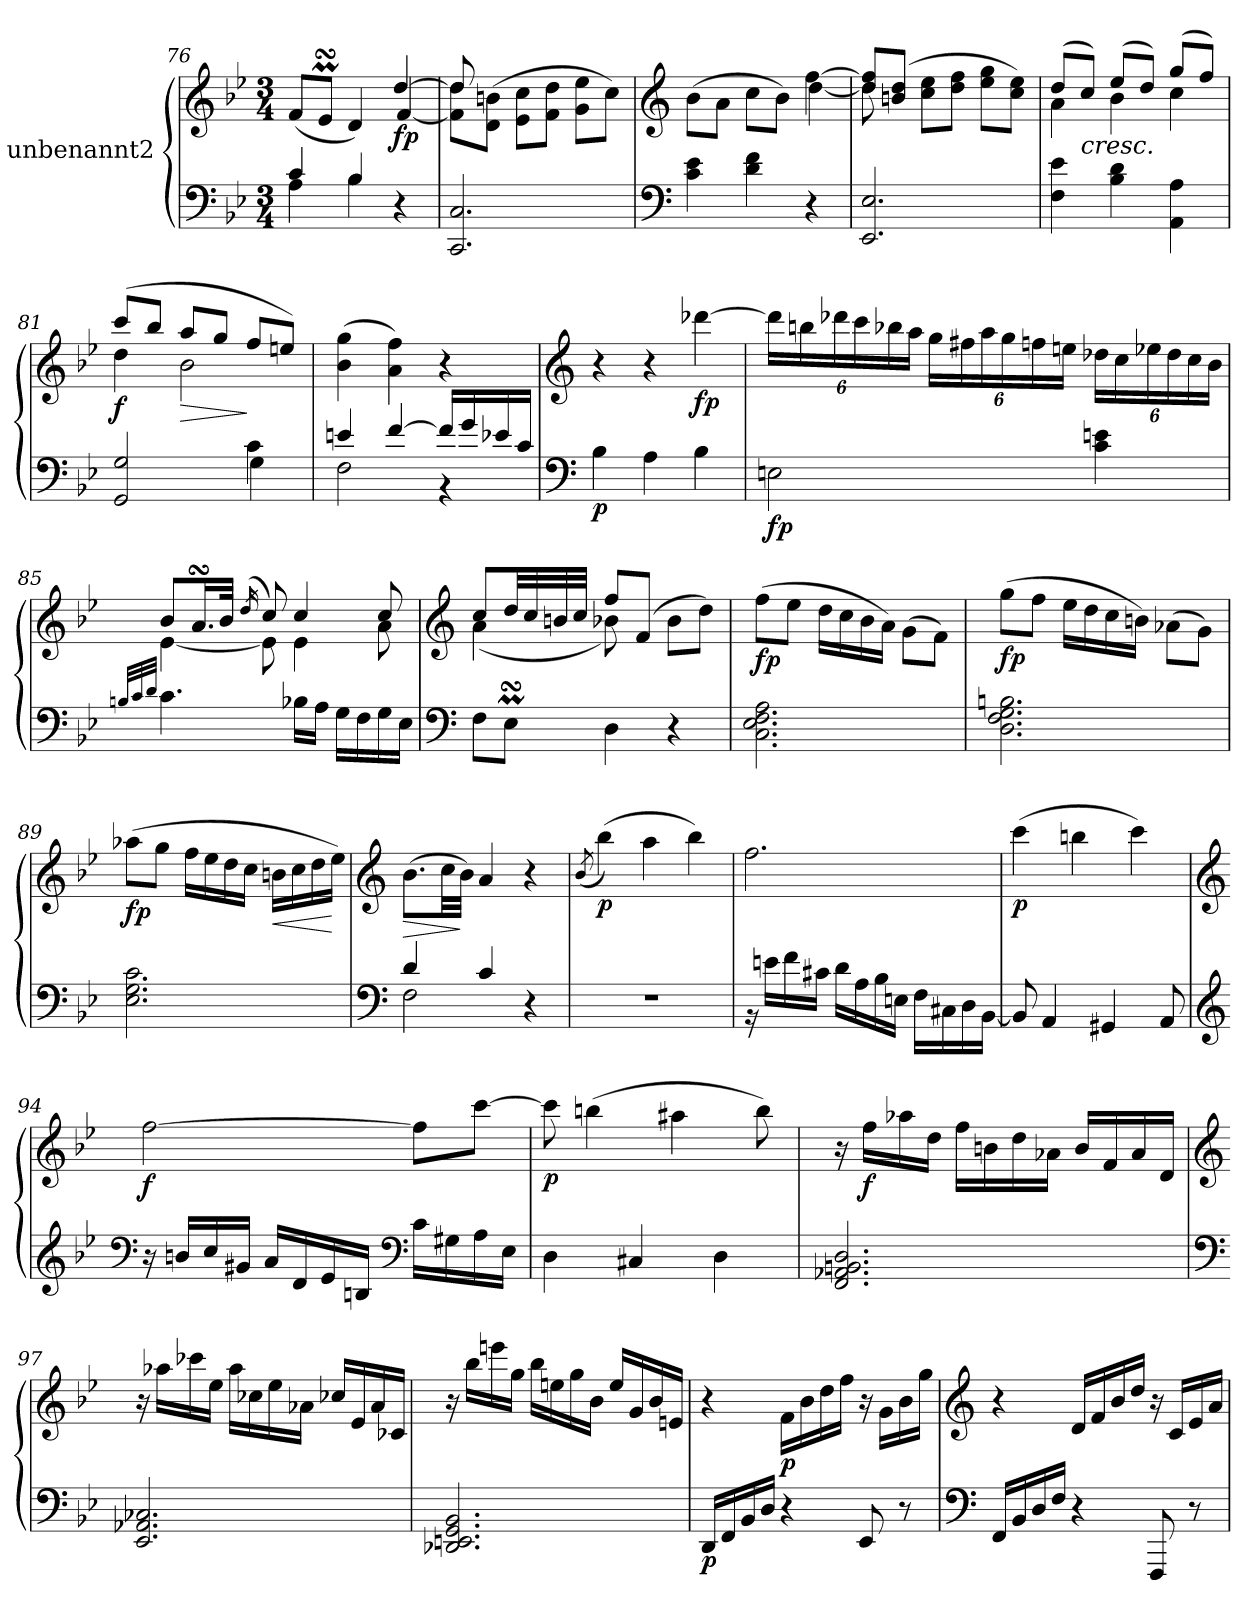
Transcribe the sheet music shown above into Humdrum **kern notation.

**kern	**kern	**dynam
*part1	*part1	*part1
*staff2	*staff1	*staff1/2
*I"unbenannt2	*	*
*clefF4	*clefG2	*
*k[b-e-]	*k[b-e-]	*
*M3/4	*M3/4	*
=76	=76	=76
*^	*^	*
4c/	4A\	(8f/L	2ryy	.
.	.	8e-MsSSs/J	.	.
4B-/	4B-\	4d/)	.	.
!	!	!	!	!LO:DY:b
4r	4ryy	[4dd/	[4f/	fp
*v	*v	*	*	*
=77	=77	=77	=77
2.CC/ 2.C/	8dd/]	8f\] 8dd\L	.
.	8ryy	(8d\ 8bn\J	.
.	4ryy	8e-\ 8cc\L	.
.	.	8f\ 8dd\J	.
.	4ryy	8g\ 8ee-\L	.
.	.	8cc\J)	.
!!LO:LB:g=z	!!
=78	=78	=78	=78
*clefF4	*clefG2	*	*
4c\ 4e-\	(8b-\L	2ryy	.
.	8a\J	.	.
4d\ 4f\	8cc\L	.	.
.	8b-\J)	.	.
4r	[4ff\	[4dd\	.
=79	=79	=79	=79
2.EE-/ 2.E-/	8dd/ 8ff/]L	8dd\]	.
.	(8bn/ 8dd/J	2ryy	.
.	8cc\ 8ee-\L	.	.
.	8dd\ 8ff\J	.	.
.	8ee-\ 8gg\L	.	.
.	8cc\ 8ee-\J)	8ryy	.
=80	=80	=80	=80
4F\ 4e-\	(8dd/L	4a\	.
!	!LO:TX:b:i:t=cresc.	!	!
.	8cc/J)	.	.
4B-\ 4d\	(8ee-/L	4b-\	.
.	8dd/J)	.	.
4AA\ 4A\	(8gg/L	4cc\	.
.	8ff/J)	.	.
=81	=81	=81	=81
*^	*	*	*
!	!	!	!	!LO:DY:b
2GG/ 2G/	2ryy	(8ccc/L	4dd\	f
.	.	8bb-/J	.	.
!	!	!	!	!LO:HP:b
.	.	8aa/L	2b-\	>
.	.	8gg/J	.	.
4c\	4G\	8ff/L	.	]
.	.	8een/J)	.	.
*	*	*v	*v	*
!!LO:LB:g=z
=82	=82	=82	=82
4en/	2F\	(4b-\ 4gg\	.
[4f/	.	4a\ 4ff\)	.
16f/LL]	4r	4r	.
16g/	.	.	.
16e-X/	.	.	.
16c/JJ	.	.	.
*v	*v	*	*
!!LO:LB:g=z
=83	=83	=83
*clefF4	*clefG2	*
!	!	!LO:DY:b=2
4B-\	4r	p
4A\	4r	.
!	!	!LO:DY:b
4B-\	[4ddd-X\	fp
=84	=84	=84
*	*Xbrackettup	*
!	!	!LO:DY:b=2
2En\	24ddd-\LL]	fp
.	24bbn\	.
.	24ddd-X\	.
.	24ccc\	.
.	24bb-X\	.
.	24aa\JJ	.
.	24gg\LL	.
.	24ff#X\	.
.	24aa\	.
.	24gg\	.
.	24ffn\	.
.	24een\JJ	.
4c\ 4en\	24dd-X\LL	.
.	24cc\	.
.	24ee-X\	.
.	24dd-\	.
.	24cc\	.
.	24b-\JJ	.
!!LO:LB:g=z
=85	=85	=85
32qBn/LLL	.	.
32qc/	.	.
32qd/JJJ	.	.
*	*^	*
4.c\	8b-/L	[4e-\	.
.	16.asSsS/L	.	.
.	32b-/JJk	.	.
.	(16qdd/	.	.
.	8cc/)	8e-\]	.
16B-X\LL	4cc/	4e-\	.
16A\JJ	.	.	.
16G\LL	.	.	.
16F\	.	.	.
16G\	8cc/	8a\	.
16E-\JJ	.	.	.
!!LO:PB:g=z	!!
=86	=86	=86	=86
*clefF4	*clefG2	*	*
8F\L	8cc/L	(4a\	.
8E-MsSSs\J	32dd/LL	.	.
.	32cc/	.	.
.	32bn/	.	.
.	32cc/JJJ	.	.
4D\	8ff/L	8b-X\)	.
.	(8f/J	4.ryy	.
4r	8b-\L	.	.
.	8dd\J)	.	.
=87	=87	=87	=87
*^	*	*	*
!	!	!	!	!LO:DY:b
2.ryy	2.C\ 2.E-\ 2.F\ 2.A\	(8ff\L	2ryy	fp
.	.	8ee-\J	.	.
.	.	16dd\LL	.	.
.	.	16cc\	.	.
.	.	16b-\	.	.
.	.	16a\JJ)	.	.
.	.	4ryy	(8g\L	.
.	.	.	8f\J)	.
=88	=88	=88	=88	=88
!	!	!	!	!LO:DY:b
2.ryy	2.D\ 2.F\ 2.G\ 2.Bn\	(8gg\L	2ryy	fp
.	.	8ff\J	.	.
.	.	16ee-\LL	.	.
.	.	16dd\	.	.
.	.	16cc\	.	.
.	.	16bn\JJ)	.	.
.	.	4ryy	(8a-X\L	.
.	.	.	8g\J)	.
!!LO:LB:g=z
=89	=89	=89	=89	=89
!	!	!	!	!LO:DY:b
*	*	*v	*v	*
2.ryy	2.E-\ 2.G\ 2.c\	(8aa-X\L	fp
.	.	8gg\J	.
.	.	16ff\LL	.
.	.	16ee-\	.
.	.	16dd\	.
.	.	16cc\JJ	.
!	!	!	!LO:HP:b
.	.	16bn\LL	<
.	.	16cc\	.
.	.	16dd\	.
.	.	16ee-\JJ)	[
!!LO:LB:g=z
=90	=90	=90	=90
*clefF4	*	*clefG2	*
!	!	!	!LO:HP:b
4d/	2F\	(8.b-\L	>
.	.	32cc\LL	.
.	.	32b-\JJJ)	]
4c/	.	4a/	.
4r	4ryy	4r	.
*v	*v	*	*
=91	=91	=91
.	(8qb-/	.
!	!	!LO:DY:b
2.r	(4bb-\)	p
.	4aa\	.
.	4bb-\)	.
=92	=92	=92
*^	*	*
2.ryy	16r	2.ff\	.
.	16en\LL	.	.
.	16f\	.	.
.	16c#X\JJ	.	.
.	16d\LL	.	.
.	16A\	.	.
.	16B-\	.	.
.	16En\JJ	.	.
.	16F\LL	.	.
.	16C#X\	.	.
.	16D\	.	.
.	[16BB-\JJ	.	.
=93	=93	=93	=93
!	!	!	!LO:DY:b
2.ryy	8BB-/]	(4ccc\	p
.	4AA/	.	.
.	.	4bbn\	.
.	4GG#X/	.	.
.	.	4ccc\)	.
.	8AA/	.	.
*v	*v	*	*
!!LO:LB:g=z
=94	=94	=94
*clefG2	*clefG2	*
*^	*	*
!	!	!	!LO:DY:b
*v	*v	*	*
16r	[2ff\	f
16bn/LL	.	.
16cc/	.	.
16g#X/JJ	.	.
16a/LL	.	.
16d/	.	.
16e-/	.	.
16Bn/JJ	.	.
*clefF4	*	*
16c\LL	8ff\L]	.
16G#X\	.	.
16A\	[8ccc\J	.
16E-\JJ	.	.
=95	=95	=95
!	!	!LO:DY:b
4D\	8ccc\]	p
.	(4bbn\	.
4C#X/	.	.
.	4aa#X\	.
4D\	.	.
.	8bb\)	.
=96	=96	=96
2.FF/ 2.AA-X/ 2.BBn/ 2.D/	16r	.
!	!	!LO:DY:b
.	16ff\LL	f
.	16aa-X\	.
.	16dd\JJ	.
.	16ff\LL	.
.	16bn\	.
.	16dd\	.
.	16a-X\JJ	.
.	16b/LL	.
.	16f/	.
.	16a-/	.
.	16d/JJ	.
!!LO:LB:g=z
=97	=97	=97
*clefF4	*clefG2	*
2.EE-/ 2.AA-X/ 2.C-X/	16r	.
.	16aa-X\LL	.
.	16ccc-X\	.
.	16ee-\JJ	.
.	16aa-\LL	.
.	16cc-X\	.
.	16ee-\	.
.	16a-X\JJ	.
.	16cc-X/LL	.
.	16e-/	.
.	16a-/	.
.	16c-X/JJ	.
=98	=98	=98
2.DD-X/ 2.EEn/ 2.GG/ 2.BB-/	16r	.
.	16bb-\LL	.
.	16eeen\	.
.	16gg\JJ	.
.	16bb-\LL	.
.	16een\	.
.	16gg\	.
.	16b-\JJ	.
.	16ee/LL	.
.	16g/	.
.	16b-/	.
.	16en/JJ	.
!!LO:LB:g=z
=99	=99	=99
!	!	!LO:DY:b=2
16DD/LL	4r	p
16FF/	.	.
16BB-/	.	.
16D/JJ	.	.
!	!	!LO:DY:b
4r	16f\LL	p
.	16b-\	.
.	16dd\	.
.	16ff\JJ	.
8EE-/	16r	.
.	16g\LL	.
8r	16b-\	.
.	16gg\JJ	.
!!LO:PB:g=z
=100	=100	=100
*clefF4	*clefG2	*
16FF/LL	4r	.
16BB-/	.	.
16D/	.	.
16F/JJ	.	.
4r	16d/LL	.
.	16f/	.
.	16b-/	.
.	16dd/JJ	.
8FFF/	16r	.
.	16c/LL	.
8r	16e-/	.
.	16a/JJ	.
=	=	=
*-	*-	*-
